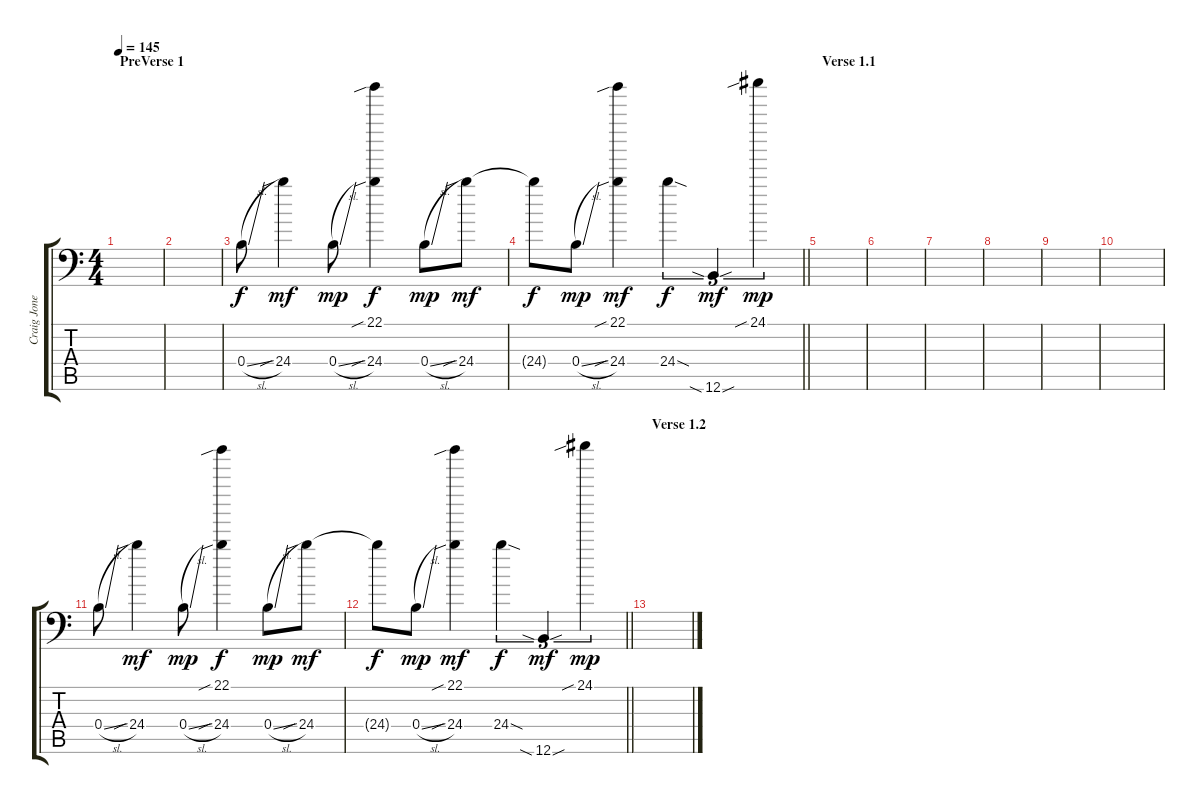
\track ("Craig Jones" "Craig Jone") {instrument distortionguitar}
\staff {score tabs}
\tuning (Db6 Ab3 E3 B2 Gb2 B0) {hide}
\ts (4 4)
\section ("" "PreVerse 1")
\tempo 145
\clef f4
\ks c
|
|
0.4{sl}.8 24.4{sib}.4{dy mf} 0.4{sl}.8{dy mp} (22.1{sib} 24.4{sib}).4{dy f} 0.4{sl}.8{dy mp} 24.4{sib}.8{dy mf} |
\barLineRight lightlight
24.4{t}.8{dy f} 0.4{sl}.8{dy mp} (22.1{sib} 24.4{sib}).4{dy mf} 24.4{sod}.4{tu (3 2) dy f} 12.6{sia sou}.4{tu (3 2) dy mf} 24.1{sib}.4{tu (3 2) dy mp} |
\section ("" "Verse 1.1")
|
|
|
|
|
|
0.4{sl}.8 24.4{sib}.4{dy mf} 0.4{sl}.8{dy mp} (22.1{sib} 24.4{sib}).4{dy f} 0.4{sl}.8{dy mp} 24.4{sib}.8{dy mf} |
\barLineRight lightlight
24.4{t}.8{dy f} 0.4{sl}.8{dy mp} (22.1{sib} 24.4{sib}).4{dy mf} 24.4{sod}.4{tu (3 2) dy f} 12.6{sia sou}.4{tu (3 2) dy mf} 24.1{sib}.4{tu (3 2) dy mp} |
\section ("" "Verse 1.2")
